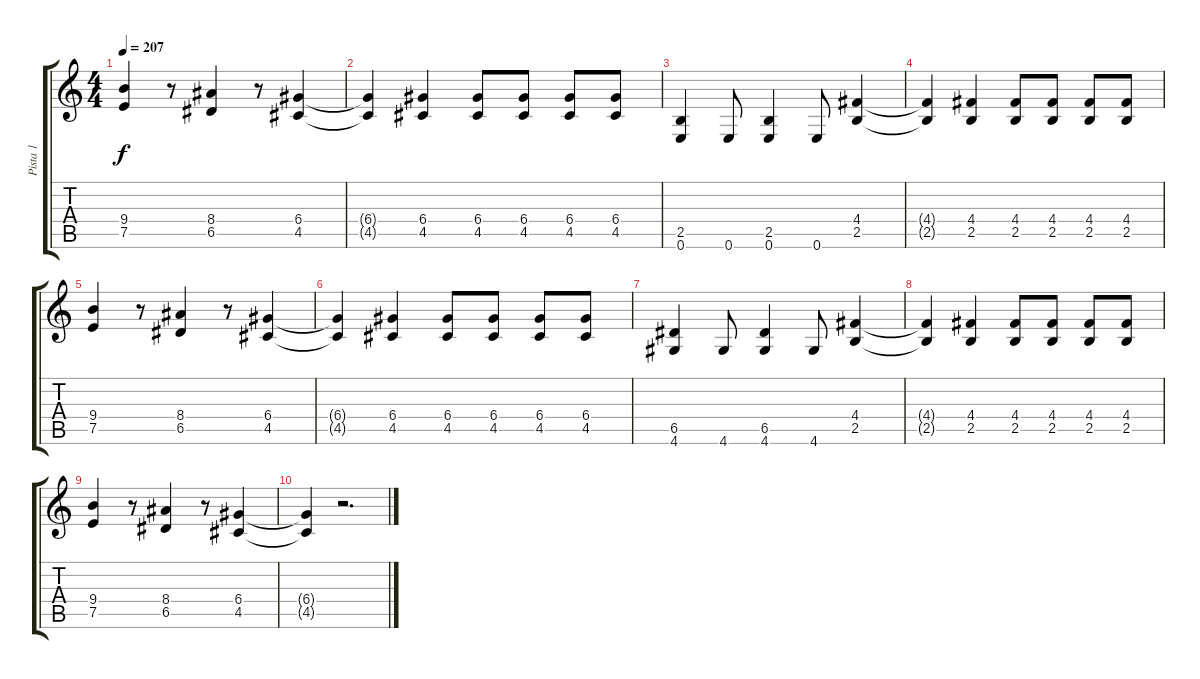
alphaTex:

\track ("Pista 1" "Pista 1") {instrument overdrivenguitar}
\staff {score tabs}
\tuning (E4 B3 G3 D3 A2 E2) {hide}
\ts (4 4)
\tempo 207
\clef g2
\ks c
(9.4 7.5).4{dy f} r.8 (8.4 6.5).4 r.8 (6.4 4.5).4 |
(6.4{t} 4.5{t}).4 (6.4 4.5).4 (6.4 4.5).8 (6.4 4.5).8 (6.4 4.5).8 (6.4 4.5).8 |
(2.5 0.6).4 0.6.8 (2.5 0.6).4 0.6.8 (4.4 2.5).4 |
(4.4{t} 2.5{t}).4 (4.4 2.5).4 (4.4 2.5).8 (4.4 2.5).8 (4.4 2.5).8 (4.4 2.5).8 |
(9.4 7.5).4 r.8 (8.4 6.5).4 r.8 (6.4 4.5).4 |
(6.4{t} 4.5{t}).4 (6.4 4.5).4 (6.4 4.5).8 (6.4 4.5).8 (6.4 4.5).8 (6.4 4.5).8 |
(6.5 4.6).4 4.6.8 (6.5 4.6).4 4.6.8 (4.4 2.5).4 |
(4.4{t} 2.5{t}).4 (4.4 2.5).4 (4.4 2.5).8 (4.4 2.5).8 (4.4 2.5).8 (4.4 2.5).8 |
(9.4 7.5).4 r.8 (8.4 6.5).4 r.8 (6.4 4.5).4 |
(6.4{t} 4.5{t}).4 r.2{d}
